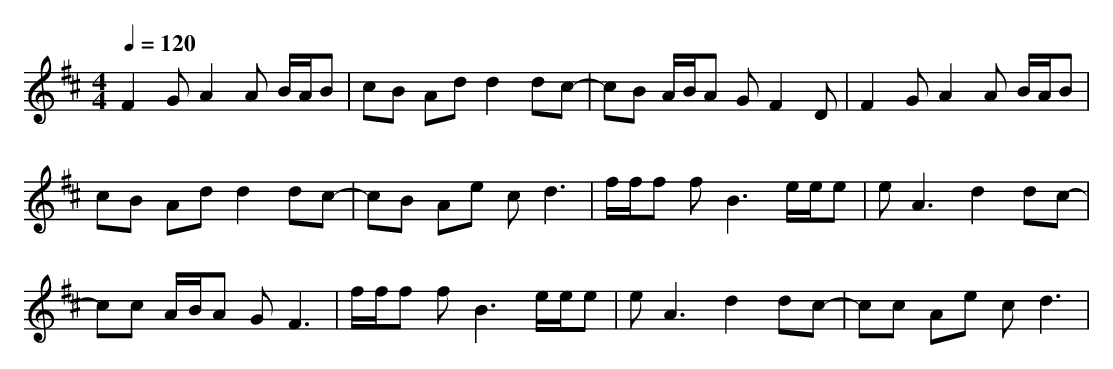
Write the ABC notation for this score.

X:1
T:
M: 4/4
L: 1/8
Q:1/4=120
K:D % 2 sharps
F2 GA2A B/2A/2B|cB Ad d2 dc-|cB A/2B/2A GF2D|F2 GA2A B/2A/2B|
cB Ad d2 dc-|cB Ae c2<d2|f/2f/2f f2<B2 e/2e/2e|e2<A2 d2 dc-|
cc A/2B/2A G2<F2|f/2f/2f f2<B2 e/2e/2e|e2<A2 d2 dc-|cc Ae c2<d2|
